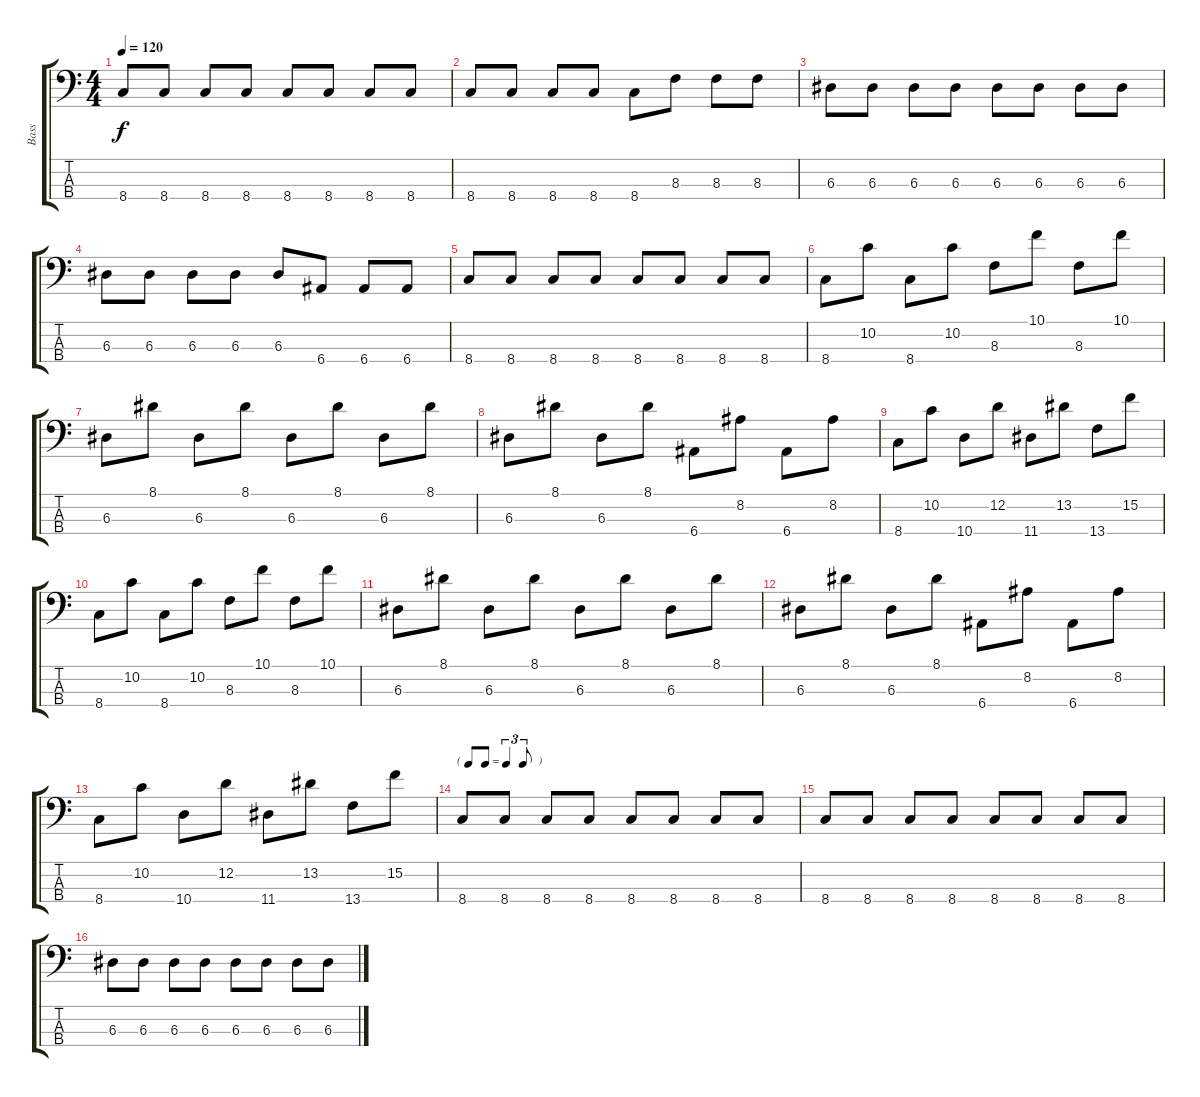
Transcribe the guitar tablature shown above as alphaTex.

\track ("Bass" "Bass") {instrument electricbasspick}
\staff {score tabs}
\tuning (G2 D2 A1 E1) {hide}
\ts (4 4)
\tempo 120
\clef f4
\ks c
8.4.8{dy f} 8.4.8 8.4.8 8.4.8 8.4.8 8.4.8 8.4.8 8.4.8 |
8.4.8 8.4.8 8.4.8 8.4.8 8.4.8 8.3.8 8.3.8 8.3.8 |
6.3.8 6.3.8 6.3.8 6.3.8 6.3.8 6.3.8 6.3.8 6.3.8 |
6.3.8 6.3.8 6.3.8 6.3.8 6.3.8 6.4.8 6.4.8 6.4.8 |
8.4.8 8.4.8 8.4.8 8.4.8 8.4.8 8.4.8 8.4.8 8.4.8 |
8.4.8 10.2.8 8.4.8 10.2.8 8.3.8 10.1.8 8.3.8 10.1.8 |
6.3.8 8.1.8 6.3.8 8.1.8 6.3.8 8.1.8 6.3.8 8.1.8 |
6.3.8 8.1.8 6.3.8 8.1.8 6.4.8 8.2.8 6.4.8 8.2.8 |
8.4.8 10.2.8 10.4.8 12.2.8 11.4.8 13.2.8 13.4.8 15.2.8 |
8.4.8 10.2.8 8.4.8 10.2.8 8.3.8 10.1.8 8.3.8 10.1.8 |
6.3.8 8.1.8 6.3.8 8.1.8 6.3.8 8.1.8 6.3.8 8.1.8 |
6.3.8 8.1.8 6.3.8 8.1.8 6.4.8 8.2.8 6.4.8 8.2.8 |
8.4.8 10.2.8 10.4.8 12.2.8 11.4.8 13.2.8 13.4.8 15.2.8 |
\tf triplet8th
8.4.8 8.4.8 8.4.8 8.4.8 8.4.8 8.4.8 8.4.8 8.4.8 |
8.4.8 8.4.8 8.4.8 8.4.8 8.4.8 8.4.8 8.4.8 8.4.8 |
6.3.8 6.3.8 6.3.8 6.3.8 6.3.8 6.3.8 6.3.8 6.3.8
